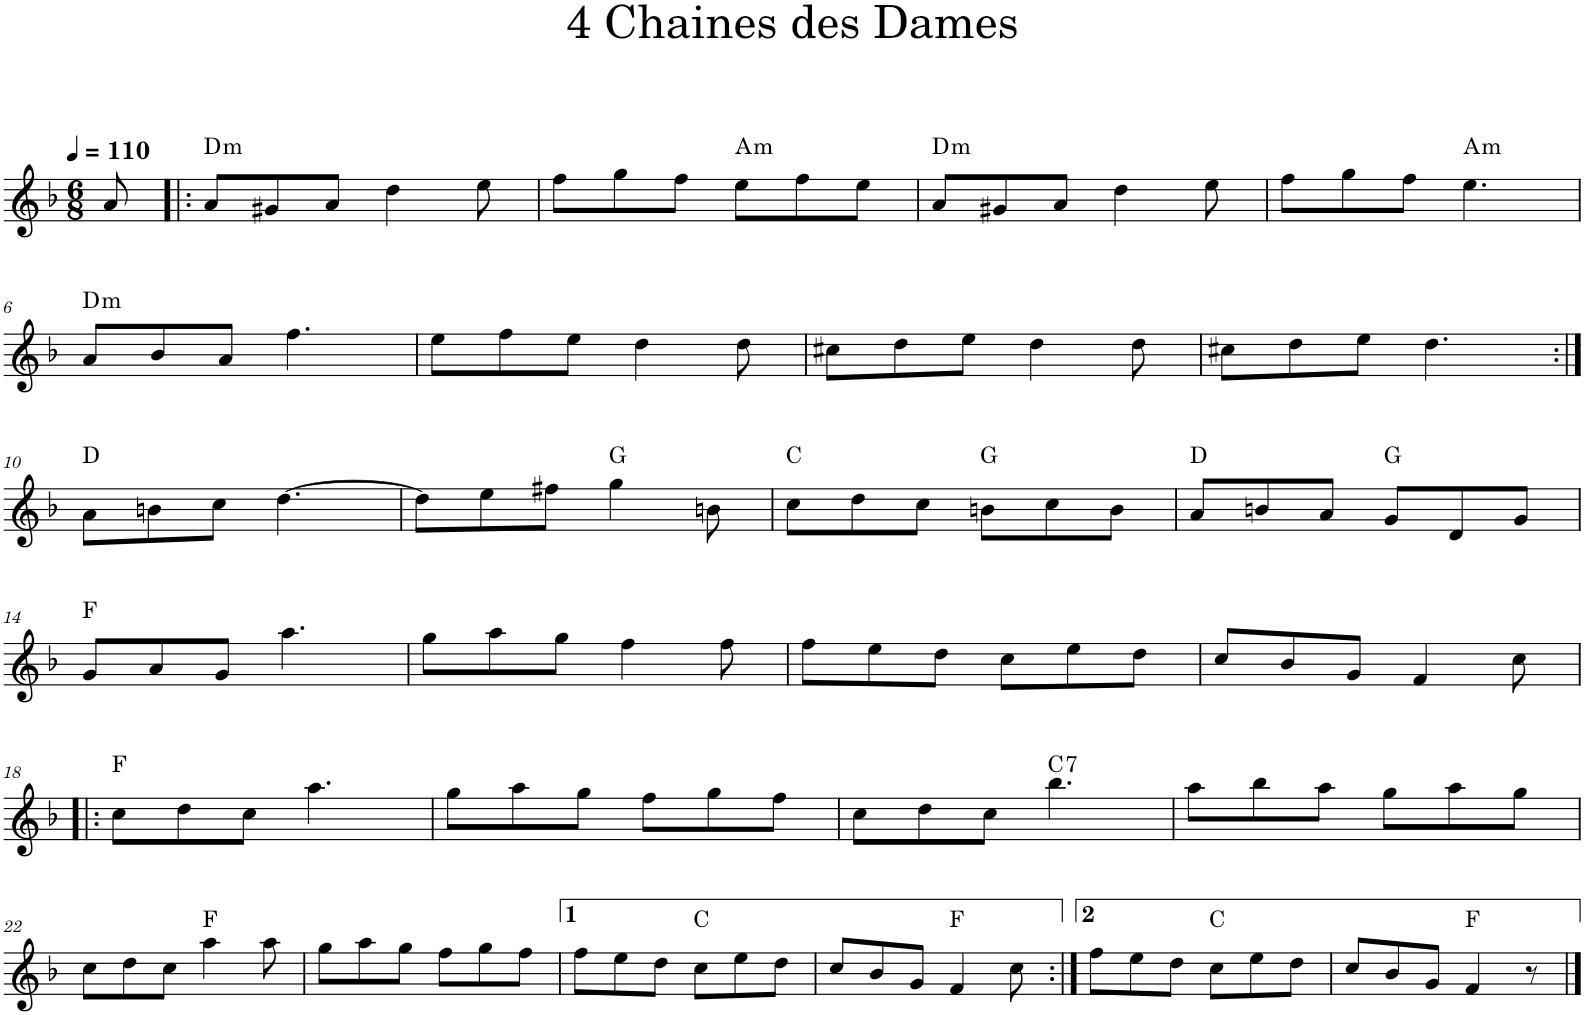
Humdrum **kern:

**kern	**harte
*part1	*part1
*staff1	*
*I"Piano	*
*I'Pno	*
*clefG2	*
*k[b-]	*
*F:	*
*M6/8	*
*MM110	*
=1	=1
8a/	.
=2!|:	=2!|:
!	!LO:H:kt=m
8a/L	D:min
8g#X/	.
8a/J	.
4dd\	.
8ee\	.
=3	=3
8ff\L	.
8gg\	.
8ff\J	.
!	!LO:H:kt=m
8ee\L	A:min
8ff\	.
8ee\J	.
=4	=4
!	!LO:H:kt=m
8a/L	D:min
8g#X/	.
8a/J	.
4dd\	.
8ee\	.
=5	=5
8ff\L	.
8gg\	.
8ff\J	.
!	!LO:H:kt=m
4.ee\	A:min
!!LO:LB:g=z
=6	=6
!	!LO:H:kt=m
8a/L	D:min
8b-/	.
8a/J	.
4.ff\	.
=7	=7
8ee\L	.
8ff\	.
8ee\J	.
4dd\	.
8dd\	.
=8	=8
8cc#X\L	.
8dd\	.
8ee\J	.
4dd\	.
8dd\	.
=9	=9
8cc#X\L	.
8dd\	.
8ee\J	.
4.dd\	.
!!LO:LB:g=z
=10:|!	=10:|!
8a\L	D:maj
8bn\	.
8cc\J	.
[4.dd\	.
=11	=11
8dd\L]	.
8ee\	.
8ff#X\J	.
4gg\	G:maj
8bn\	.
=12	=12
8cc\L	C:maj
8dd\	.
8cc\J	.
8bn\L	G:maj
8cc\	.
8b\J	.
=13	=13
8a/L	D:maj
8bn/	.
8a/J	.
8g/L	G:maj
8d/	.
8g/J	.
!!LO:LB:g=z
=14	=14
8g/L	F:maj
8a/	.
8g/J	.
4.aa\	.
=15	=15
8gg\L	.
8aa\	.
8gg\J	.
4ff\	.
8ff\	.
=16	=16
8ff\L	.
8ee\	.
8dd\J	.
8cc\L	.
8ee\	.
8dd\J	.
=17	=17
8cc/L	.
8b-/	.
8g/J	.
4f/	.
8cc\	.
!!LO:LB:g=z
=18!|:	=18!|:
8cc\L	F:maj
8dd\	.
8cc\J	.
4.aa\	.
=19	=19
8gg\L	.
8aa\	.
8gg\J	.
8ff\L	.
8gg\	.
8ff\J	.
=20	=20
8cc\L	.
8dd\	.
8cc\J	.
!	!LO:H:kt=7
4.bb-\	C:7
=21	=21
8aa\L	.
8bb-\	.
8aa\J	.
8gg\L	.
8aa\	.
8gg\J	.
!!LO:LB:g=z
=22	=22
8cc\L	.
8dd\	.
8cc\J	.
4aa\	F:maj
8aa\	.
=23	=23
8gg\L	.
8aa\	.
8gg\J	.
8ff\L	.
8gg\	.
8ff\J	.
=24	=24
8ff\L	.
8ee\	.
8dd\J	.
8cc\L	C:maj
8ee\	.
8dd\J	.
=25	=25
8cc/L	.
8b-/	.
8g/J	.
4f/	F:maj
8cc\	.
=26:|!	=26:|!
8ff\L	.
8ee\	.
8dd\J	.
8cc\L	C:maj
8ee\	.
8dd\J	.
=27	=27
8cc/L	.
8b-/	.
8g/J	.
4f/	F:maj
8r	.
==	==
*-	*-
